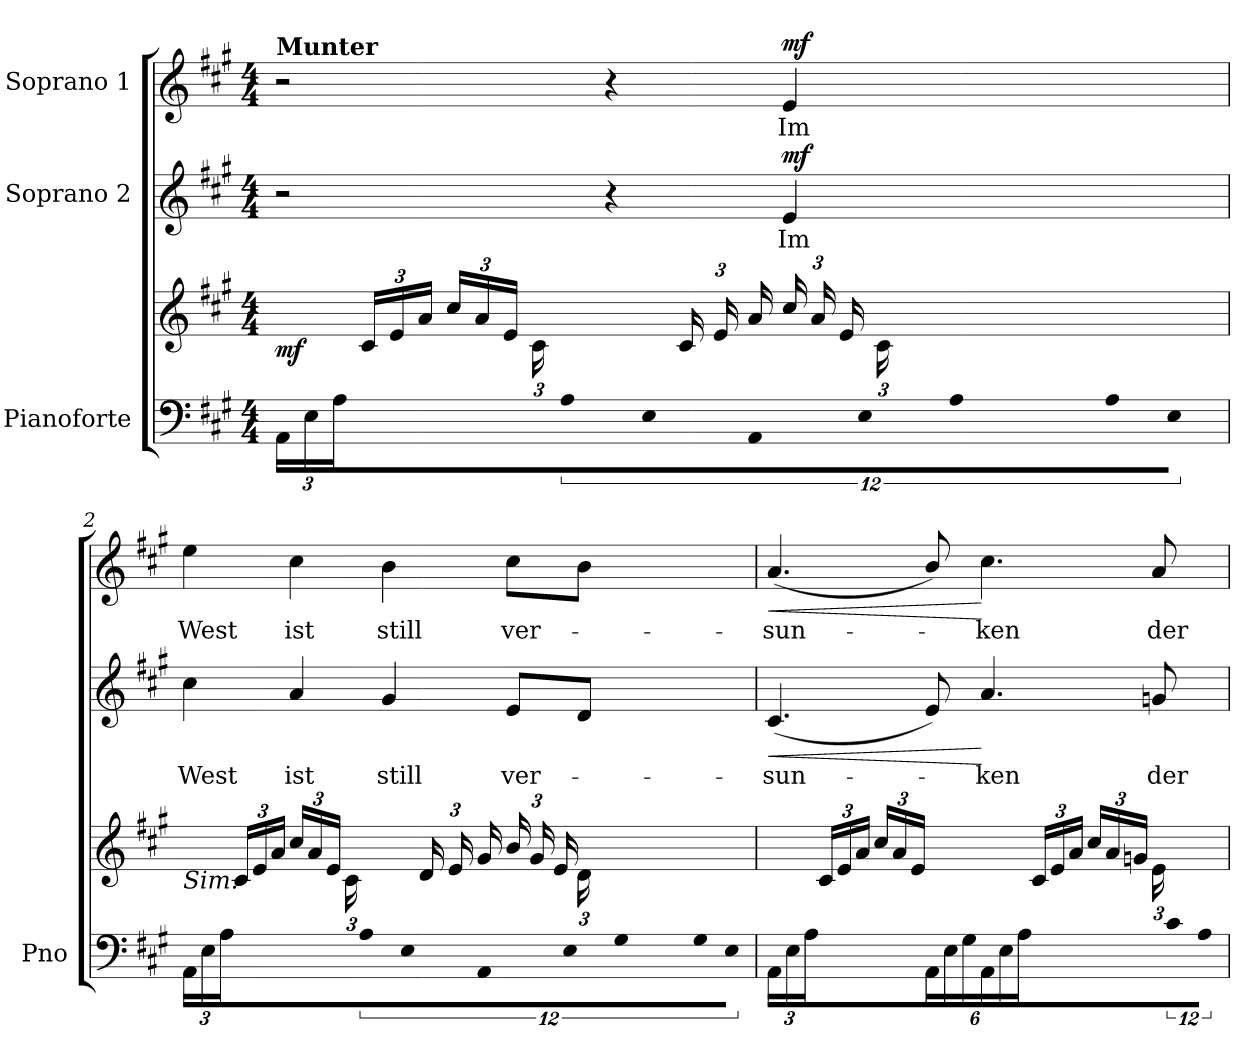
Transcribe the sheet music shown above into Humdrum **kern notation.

**kern	**kern	**dynam	**kern	**text	**dynam	**kern	**text	**dynam
*part3	*part3	*part3	*part2	*part2	*part2	*part1	*part1	*part1
*staff4	*staff3	*staff3/4	*staff2	*staff2	*staff2	*staff1	*staff1	*staff1
*I"Pianoforte	*	*	*I"Soprano 2	*	*	*I"Soprano 1	*	*
*I'Pno	*	*	*	*	*	*	*	*
*clefF4	*clefG2	*	*clefG2	*	*	*clefG2	*	*
*k[f#c#g#]	*k[f#c#g#]	*	*k[f#c#g#]	*	*	*k[f#c#g#]	*	*
*M4/4	*M4/4	*	*M4/4	*	*	*M4/4	*	*
=1	=1	=1	=1	=1	=1	=1	=1	=1
*^	*	*	*	*	*	*	*	*
!	!	!	!	!	!	!	!LO:TX:a:B:t=Munter	!	!
!	!	!	!LO:DY:b	!	!	!	!	!	!
24AA\LL	1ryy	8ryy	mf	2r	.	.	2r	.	.
24E\	.	.	.	.	.	.	.	.	.
24A\JJ	.	.	.	.	.	.	.	.	.
24%7ryy	.	24c#/LL	.	.	.	.	.	.	.
.	.	24e/	.	.	.	.	.	.	.
.	.	24a/JJ	.	.	.	.	.	.	.
.	.	24cc#/LL	.	.	.	.	.	.	.
.	.	24a/	.	.	.	.	.	.	.
.	.	24e/JJ	.	.	.	.	.	.	.
*	*	*Xbrackettup	*	*	*	*	*	*	*
.	.	24c#\LL	.	.	.	.	.	.	.
24A/	.	24%5ryy	.	.	.	.	.	.	.
24E/JJ	.	.	.	.	.	.	.	.	.
24AA\LL	.	.	.	4r	.	.	4r	.	.
24E\	.	.	.	.	.	.	.	.	.
24A\JJ	.	.	.	.	.	.	.	.	.
*	*	*brackettup	*	*	*	*	*	*	*
24%7ryy	.	24c#/LL	.	.	.	.	.	.	.
.	.	24e/	.	.	.	.	.	.	.
.	.	24a/JJ	.	.	.	.	.	.	.
!	!	!	!	!	!LO:LY:b	!LO:DY:a	!	!LO:LY:b	!LO:DY:a
.	.	24cc#/LL	.	4e/	Im	mf	4e/	Im	mf
.	.	24a/	.	.	.	.	.	.	.
.	.	24e/JJ	.	.	.	.	.	.	.
*	*	*Xbrackettup	*	*	*	*	*	*	*
.	.	24c#\LL	.	.	.	.	.	.	.
24A/	.	12ryy	.	.	.	.	.	.	.
24E/JJ	.	.	.	.	.	.	.	.	.
!!LO:LB:g=z
=2	=2	=2	=2	=2	=2	=2	=2	=2	=2
!	!	!LO:TX:b:i:t=Sim.	!	!	!	!	!	!	!
!	!	!	!	!	!LO:LY:b	!	!	!LO:LY:b	!
24AA\LL	1ryy	8ryy	.	4cc#\	West	.	4ee\	West	.
24E\	.	.	.	.	.	.	.	.	.
24A\JJ	.	.	.	.	.	.	.	.	.
*	*	*brackettup	*	*	*	*	*	*	*
24%7ryy	.	24c#/LL	.	.	.	.	.	.	.
.	.	24e/	.	.	.	.	.	.	.
.	.	24a/JJ	.	.	.	.	.	.	.
!	!	!	!	!	!LO:LY:b	!	!	!LO:LY:b	!
.	.	24cc#/LL	.	4a/	ist	.	4cc#\	ist	.
.	.	24a/	.	.	.	.	.	.	.
.	.	24e/JJ	.	.	.	.	.	.	.
*	*	*Xbrackettup	*	*	*	*	*	*	*
.	.	24c#\LL	.	.	.	.	.	.	.
24A/	.	24%5ryy	.	.	.	.	.	.	.
24E/JJ	.	.	.	.	.	.	.	.	.
!	!	!	!	!	!LO:LY:b	!	!	!LO:LY:b	!
24AA\LL	.	.	.	4g#/	still	.	4b\	still	.
24E\	.	.	.	.	.	.	.	.	.
24G#\JJ	.	.	.	.	.	.	.	.	.
*	*	*brackettup	*	*	*	*	*	*	*
24%7ryy	.	24d/LL	.	.	.	.	.	.	.
.	.	24e/	.	.	.	.	.	.	.
.	.	24g#/JJ	.	.	.	.	.	.	.
!	!	!	!	!	!LO:LY:b	!	!	!LO:LY:b	!
.	.	24b/LL	.	8e/L	ver-	.	8cc#\L	ver-	.
.	.	24g#/	.	.	.	.	.	.	.
.	.	24e/JJ	.	.	.	.	.	.	.
*	*	*Xbrackettup	*	*	*	*	*	*	*
.	.	24d\LL	.	8d/J	.	.	8b\J	.	.
24G#/	.	12ryy	.	.	.	.	.	.	.
24E/JJ	.	.	.	.	.	.	.	.	.
!!LO:LB:g=z
=3	=3	=3	=3	=3	=3	=3	=3	=3	=3
!	!	!	!	!	!LO:LY:b	!LO:HP:b	!	!LO:LY:b	!LO:HP:b
24AA\LL	1ryy	8ryy	.	(4.c#/	-sun-	<	(4.a/	-sun-	<
24E\	.	.	.	.	.	.	.	.	.
24A\JJ	.	.	.	.	.	.	.	.	.
*	*	*brackettup	*	*	*	*	*	*	*
4ryy	.	24c#/LL	.	.	.	.	.	.	.
.	.	24e/	.	.	.	.	.	.	.
.	.	24a/JJ	.	.	.	.	.	.	.
.	.	24cc#/LL	.	.	.	.	.	.	.
.	.	24a/	.	.	.	.	.	.	.
.	.	24e/JJ	.	.	.	.	.	.	.
24AA\LL	.	4ryy	.	8e/)	.	.	8b/)	.	.
24E\	.	.	.	.	.	.	.	.	.
24G#\JJ	.	.	.	.	.	.	.	.	.
!	!	!	!	!	!LO:LY:b	!	!	!LO:LY:b	!
24AA\LL	.	.	.	4.a/	-ken	[	4.cc#\	-ken	[
24E\	.	.	.	.	.	.	.	.	.
24A\JJ	.	.	.	.	.	.	.	.	.
24%7ryy	.	24c#/LL	.	.	.	.	.	.	.
.	.	24e/	.	.	.	.	.	.	.
.	.	24a/JJ	.	.	.	.	.	.	.
.	.	24cc#/LL	.	.	.	.	.	.	.
.	.	24a/	.	.	.	.	.	.	.
.	.	24gn/JJ	.	.	.	.	.	.	.
*	*	*Xbrackettup	*	*	*	*	*	*	*
!	!	!	!	!	!LO:LY:b	!	!	!LO:LY:b	!
.	.	24e\LL	.	8gn/	der	.	8a/	der	.
24c#/	.	12ryy	.	.	.	.	.	.	.
24A/JJ	.	.	.	.	.	.	.	.	.
*v	*v	*	*	*	*	*	*	*	*
=	=	=	=	=	=	=	=	=
*-	*-	*-	*-	*-	*-	*-	*-	*-
